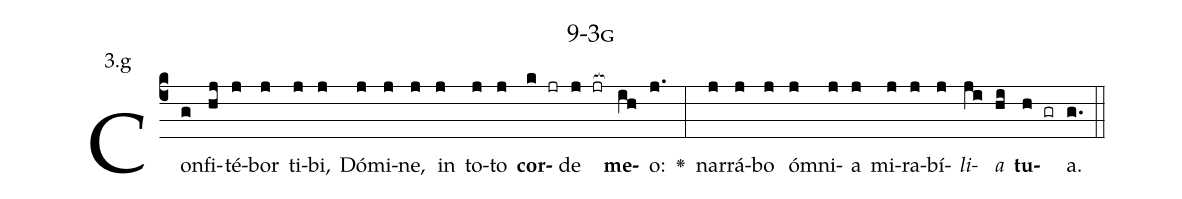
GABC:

name: 9-3g;
annotation: 3.g;
%%
(c4)Con(g)fi(hj)té(j)bor(j) ti(j)bi,(j) Dó(j)mi(j)ne,(j) in(j) to(j)to(j) <b>cor</b>(k jr)de(j jr[ocb:1{]) <b>me</b>(ih[ocb:0}])o:(j.) <v>\greheightstar</v>(:) nar(j)rá(j)bo(j) óm(j)ni(j)a(j) mi(j)ra(j)bí(j)<i>li</i>(ji)<i>a</i>(hi) <b>tu</b>(h gr)a.(g.) (::)


%E(j) u(j) o(ji) u(hi) a(h) e.(g.) (::)
